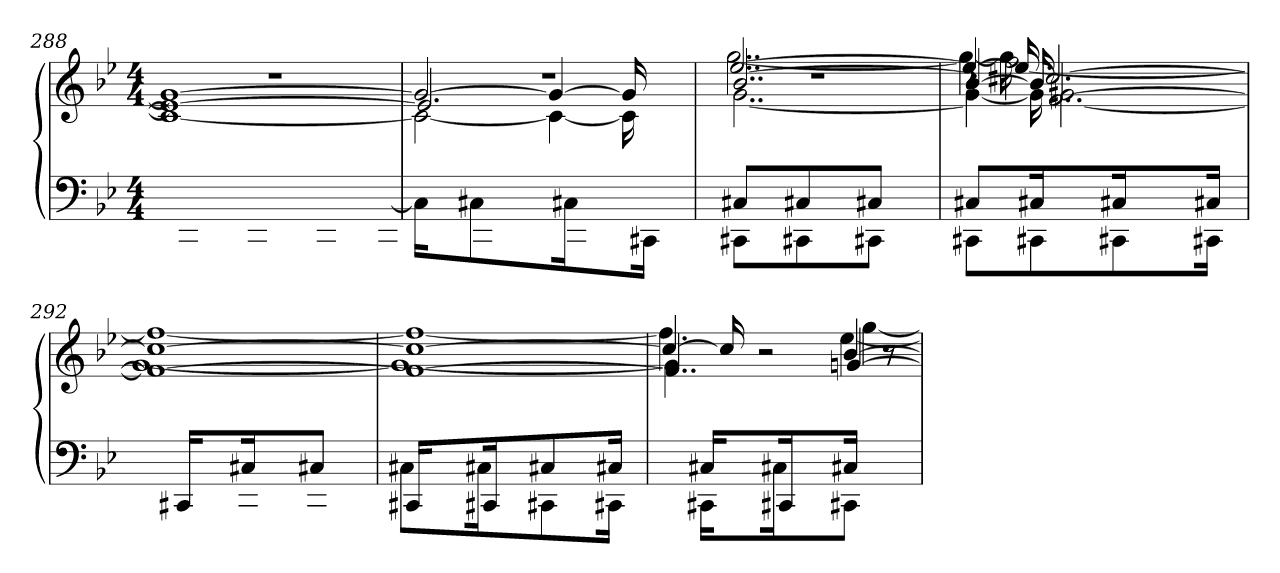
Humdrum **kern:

**kern	**kern
*part2	*part1
*staff2	*staff1
*clefF4	*clefG2
*k[b-e-]	*k[b-e-]
*B-:	*B-:
*M4/4	*M4/4
=288	=288
*^	*^
*	*	*	*^
*	*	*	*	*^
16ryy	16ryy	1g#_	1c_	1e-_	1r
16CC#XLL	16C#XLL	.	.	.	.
4ryy	4ryy	.	.	.	.
16CC#X	16C#X	.	.	.	.
4ryy	4ryy	.	.	.	.
16C#XJJ	16CC#XJJ	.	.	.	.
8.ryy	8.ryy	.	.	.	.
16CC#XJJ	[16C#XJJ	.	.	.	.
=289	=289	=289	=289	=289	=289
4ryy	16C#KL]	2g#_	2c_	2.e-]	1r
.	8.ryy	.	.	.	.
16CC#XLL	8C#XJ	.	.	.	.
4ryy	.	.	.	.	.
.	8.ryy	.	.	.	.
.	.	4g#_	4c_	.	.
16CC#XJJ	16C#XKL	.	.	.	.
8.ryy	8.ryy	.	.	.	.
.	.	16g#]	16c]	4ryy	.
16C#XJJ	16CC#XJJ	8.ryy	8.ryy	.	.
8ryy	8ryy	.	.	.	.
=290	=290	=290	=290	=290	=290
*	*	*	*	*	*^
8ryy	8ryy	8ryy	8ryy	8ryy	8ryy	1r
8C#XL	8CC#XL	[2..b-	[2..g	[2..ee-	[2..gg	.
8ryy	8ryy	.	.	.	.	.
8C#X	8CC#X	.	.	.	.	.
8.ryy	8.ryy	.	.	.	.	.
8C#XJ	8CC#XJ	.	.	.	.	.
8.ryy	8.ryy	.	.	.	.	.
=291	=291	=291	=291	=291	=291	=291
*	*	*	*	*^	*^	*^
*	*	*	*	*	*	*	*	*	*
8C#XL	8CC#XL	4b-_	4g_	4ee-_	4gg_	4ryy	4ryy	4r	4ryy
8ryy	8ryy	.	.	.	.	.	.	.	.
16C#Xk	8CC#X	16b-]	16g]	16ee-]	16gg]	[2.cc#X	[2.ff	[2.f	[2.g#X
4ryy	.	2ryy	2ryy	2ryy	2ryy	.	.	.	.
.	8.ryy	.	.	.	.	.	.	.	.
16C#XL	8CC#XJ	.	.	.	.	.	.	.	.
4ryy	.	.	.	.	.	.	.	.	.
.	8.ryy	.	.	.	.	.	.	.	.
.	.	8.ryy	8.ryy	8.ryy	8.ryy	.	.	.	.
16C#XJJ	16CC#XJk	.	.	.	.	.	.	.	.
16ryy	16ryy	.	.	.	.	.	.	.	.
*	*	*	*	*	*v	*v	*v	*v	*v
=292	=292	=292	=292	=292	=292
8ryy	8ryy	1cc#_	1ff_	1f_	1g#_
16CC#XLL	16C#XKL	.	.	.	.
4ryy	4ryy	.	.	.	.
16C#XJ	8CC#XJ	.	.	.	.
8.ryy	.	.	.	.	.
.	8ryy	.	.	.	.
8C#XJ	8CC#XJ	.	.	.	.
8.ryy	8.ryy	.	.	.	.
=293	=293	=293	=293	=293	=293
16CC#XLL	8C#XL	1cc#_	1ff_	1f_	1g#_
4ryy	.	.	.	.	.
.	8.ryy	.	.	.	.
16CC#XJ	16C#XK	.	.	.	.
8.ryy	8.ryy	.	.	.	.
8C#XJ	8CC#XJ	.	.	.	.
8.ryy	8.ryy	.	.	.	.
16C#XJk	16CC#XJk	.	.	.	.
16ryy	16ryy	.	.	.	.
=294	=294	=294	=294	=294	=294
*	*	*^	*^	*^	*^
8.ryy	8.ryy	2.ryy	2.ryy	2.ryy	2.ryy	4cc#_	4.ff]	4.f]	4.g#]
16C#XLL	16CC#XLL	.	.	.	.	.	.	.	.
8.ryy	8.ryy	.	.	.	.	16cc#]	.	.	.
.	.	.	.	.	.	2ryy	.	.	.
.	.	.	.	.	.	.	2r	2r	2ryy
16CC#X	16C#XJ	.	.	.	.	.	.	.	.
4ryy	4ryy	.	.	.	.	.	.	.	.
16C#XJJ	8CC#XJ	[4b-	[4ee-	[4g	[4gg	.	.	.	.
8ryy	.	.	.	.	.	8.ryy	.	.	.
.	8ryy	.	.	.	.	.	8r	8r	8ryy
16ryy	.	.	.	.	.	.	.	.	.
*v	*v	*	*	*	*	*	*	*	*
*	*v	*v	*v	*v	*v	*v	*v	*v
=	=
*-	*-
